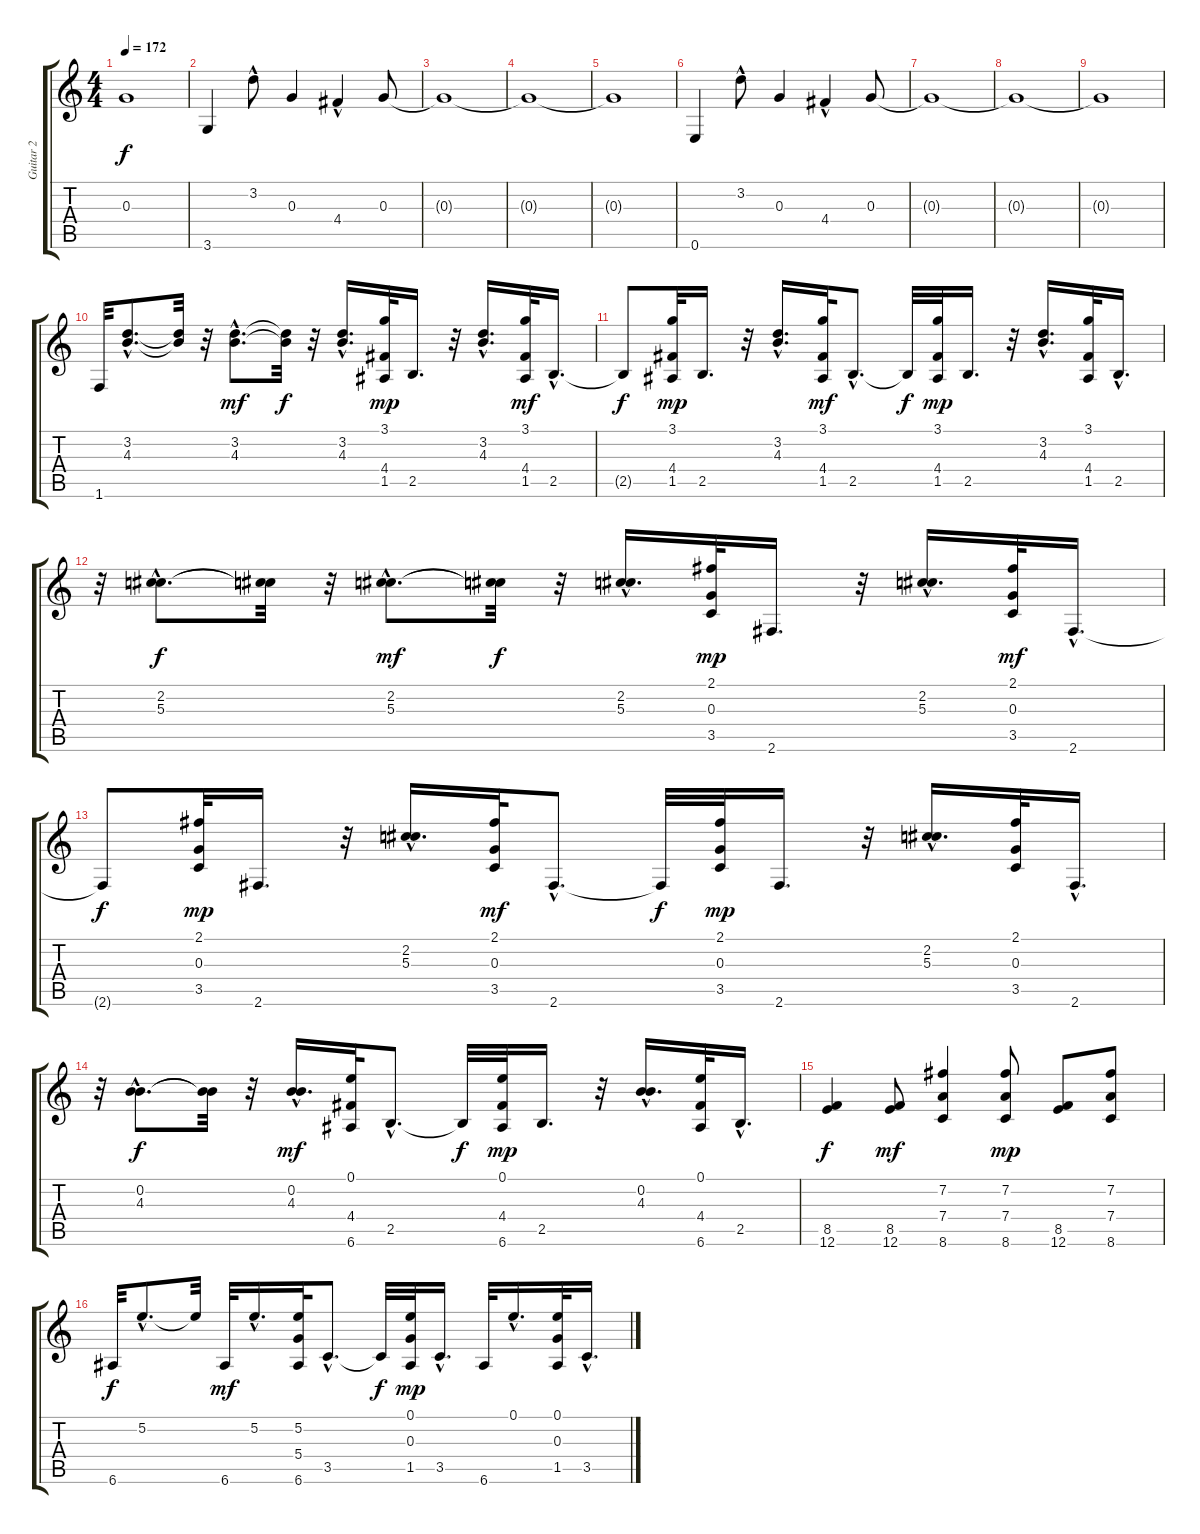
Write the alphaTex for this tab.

\track ("Guitar 2" "Guitar 2") {instrument acousticguitarsteel}
\staff {score tabs}
\tuning (E4 B3 G3 D3 A2 E2) {hide}
\ts (4 4)
\tempo 172
\clef g2
\ks c
0.3{t}.1{dy f} |
3.6.4 3.2{hac}.8 0.3.4 4.4{hac}.4 0.3.8 |
0.3{t}.1 |
0.3{t}.1 |
0.3{t}.1 |
0.6.4 3.2{hac}.8 0.3.4 4.4{hac}.4 0.3.8 |
0.3{t}.1 |
0.3{t}.1 |
0.3{t}.1 |
1.6.32 (3.2{hac} 4.3{hac}).8{d} (3.2{t} 4.3{t}).32 r.32 (3.2{hac} 4.3{hac}).8{d dy mf} (3.2{t} 4.3{t}).32{dy f} r.32 (3.2{hac} 4.3).16{d} (3.1 4.4 1.5).32{dy mp} 2.5.16{d} r.32 (3.2{hac} 4.3).16{d} (3.1 4.4 1.5).32{dy mf} 2.5{hac}.16{d} |
2.5{t}.8{dy f} (3.1 4.4 1.5).32{dy mp} 2.5.16{d} r.32 (3.2{hac} 4.3).16{d} (3.1 4.4 1.5).32{dy mf} 2.5{hac}.8{d} 2.5{t}.32{dy f} (3.1 4.4 1.5).32{dy mp} 2.5.16{d} r.32 (3.2{hac} 4.3).16{d} (3.1 4.4 1.5).32 2.5{hac}.16{d} |
r.32 (2.2{hac} 5.3{hac}).8{d dy f} (2.2{t} 5.3{t}).32 r.32 (2.2{hac} 5.3{hac}).8{d dy mf} (2.2{t} 5.3{t}).32{dy f} r.32 (2.2{hac} 5.3).16{d} (2.1 0.3 3.5).32{dy mp} 2.6.16{d} r.32 (2.2{hac} 5.3).16{d} (2.1 0.3 3.5).32{dy mf} 2.6{hac}.16{d} |
2.6{t}.8{dy f} (2.1 0.3 3.5).32{dy mp} 2.6.16{d} r.32 (2.2{hac} 5.3).16{d} (2.1 0.3 3.5).32{dy mf} 2.6{hac}.8{d} 2.6{t}.32{dy f} (2.1 0.3 3.5).32{dy mp} 2.6.16{d} r.32 (2.2{hac} 5.3).16{d} (2.1 0.3 3.5).32 2.6{hac}.16{d} |
r.32 (0.2{hac} 4.3{hac}).8{d dy f} (0.2{t} 4.3{t}).32 r.32 (0.2 4.3{hac}).16{d dy mf} (0.1 4.4 6.6).32 2.5{hac}.8{d} 2.5{t}.32{dy f} (0.1 4.4 6.6).32{dy mp} 2.5.16{d} r.32 (0.2 4.3{hac}).16{d} (0.1 4.4 6.6).32 2.5{hac}.16{d} |
(8.5 12.6).4{dy f} (8.5 12.6).8{dy mf} (7.2 7.4 8.6).4 (7.2 7.4 8.6).8{dy mp} (8.5 12.6).8 (7.2 7.4 8.6).8 |
6.6.32{dy f} 5.2{hac}.8{d} 5.2{t}.32 6.6.32{dy mf} 5.2{hac}.16{d} (5.2 5.4 6.6).32 3.5{hac}.8{d} 3.5{t}.32{dy f} (0.1 0.3 1.5).32{dy mp} 3.5{hac}.16{d} 6.6.32 0.1{hac}.16{d} (0.1 0.3 1.5).32 3.5{hac}.16{d}
